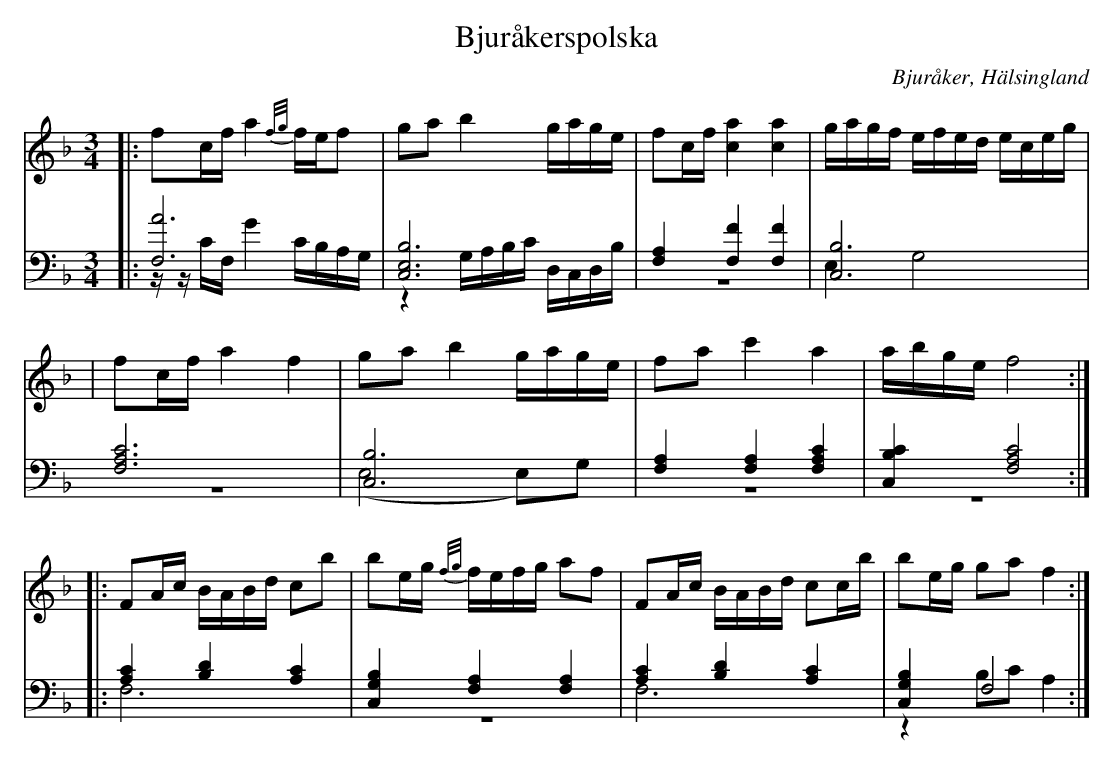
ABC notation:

X:1
T: Bjuråkerspolska
O: Bjuråker, Hälsingland
M: 3/4
L: 1/8
K: F
V:1
V:2
V:3 merge
V: 1
|:fc/f/ a2 {f/g/}f/e/f|ga b2 g/a/g/e/|fc/f/ [c2a2] [c2a2]|g/a/g/f/ e/f/e/d/ e/c/e/g/|
|fc/f/ a2 f2|ga b2 g/a/g/e/|fa c'2 a2| a/b/g/e/ f4:|
|:FA/c/ B/A/B/d/ cb|be/g/ {f/g/}f/e/f/g/ af|FA/c/ B/A/B/d/ cc/b/|be/g/ ga f2:|
V:2 clef=bass
|:[F,6A6]|[C,6E,6B,6]|[F,2A,2] [F,2F2] [F,2F2]|[C,6B,6]|
[F,6A,6C6]|[C,6B,6]|[F,2A,2] [F,2A,2] [F,2A,2C2]|[C,2B,2C2] [F,4A,4C4]:|
 |:[A,2C2] [B,2D2] [A,2C2]|[C,2G,2B,2] [F,2A,2] [F,2A,2]|[A,2C2] [B,2D2] [A,2C2]|[C,2G,2B,2] F,4 :|
V:3 clef=bass
 |:z/z/C/F,/ G2 C/B,/A,/G,/|z2 G,/A,/B,/C/ D,/C,/D,/B,/|z6|E,2 G,4|
 |z6|(E,4 E,)G,|z6|z6:|
|:F,6|z6|F,6|z2 B,C A,2:|
